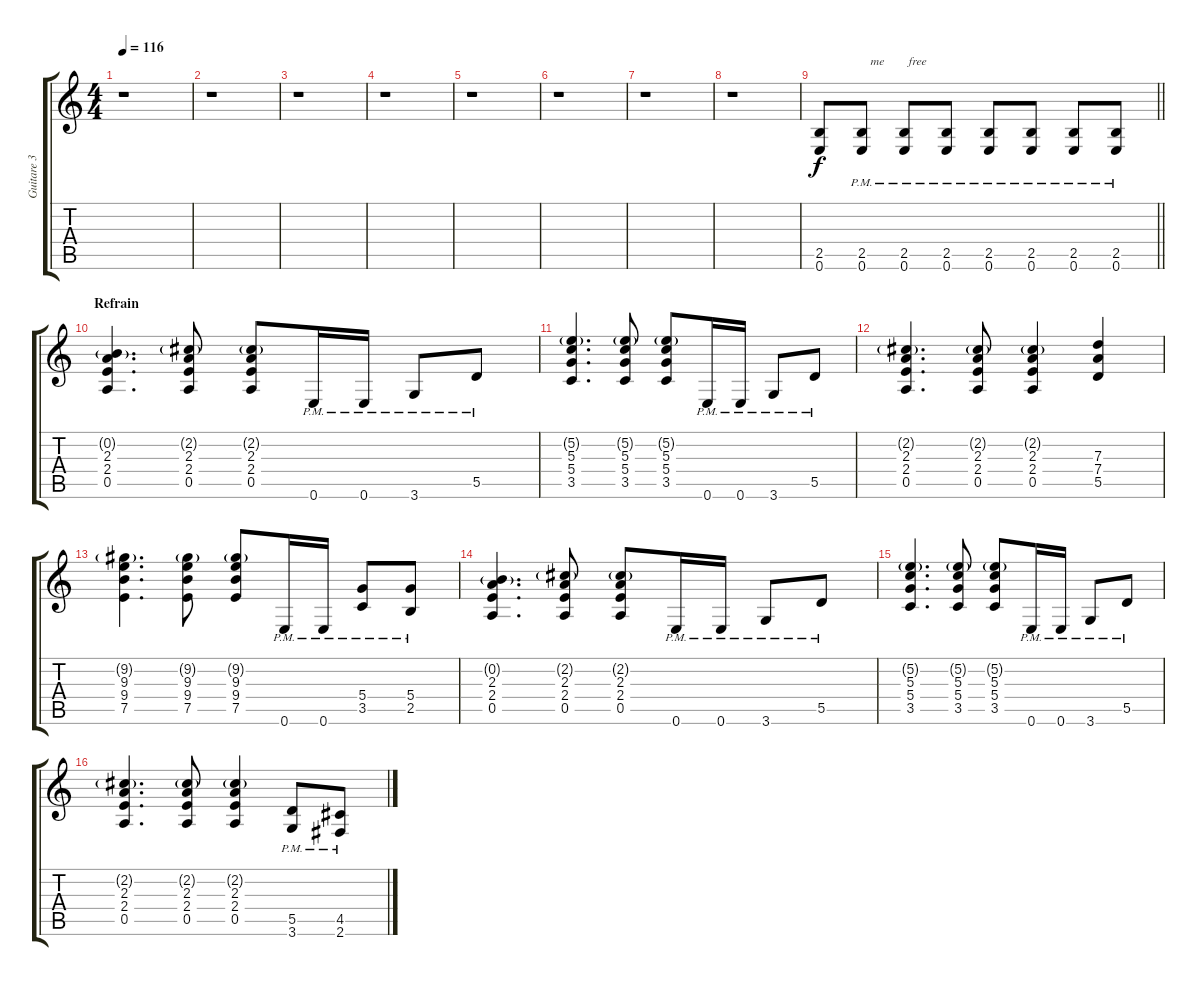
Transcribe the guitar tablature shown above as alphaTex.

\track ("Guitare 3 " "Guitare 3 ") {instrument distortionguitar}
\staff {score tabs}
\tuning (E4 B3 G3 D3 A2 E2) {hide}
\ts (4 4)
\tempo 116
\clef g2
\ks c
r.1{dy f} |
r.1 |
r.1 |
r.1 |
r.1 |
r.1 |
r.1 |
r.1 |
\barLineRight lightlight
(2.5 0.6).8{txt "                 me        free"} (2.5{pm} 0.6{pm}).8 (2.5{pm} 0.6{pm}).8 (2.5{pm} 0.6{pm}).8 (2.5{pm} 0.6{pm}).8 (2.5{pm} 0.6{pm}).8 (2.5{pm} 0.6{pm}).8 (2.5{pm} 0.6{pm}).8 |
\section ("" "Refrain")
(0.2{g} 2.3 2.4 0.5).4{d} (2.2{g} 2.3 2.4 0.5).8 (2.2{g} 2.3 2.4 0.5).8 0.6{pm}.16 0.6{pm}.16 3.6{pm}.8 5.5{pm}.8 |
(5.2{g} 5.3 5.4 3.5).4{d} (5.2{g} 5.3 5.4 3.5).8 (5.2{g} 5.3 5.4 3.5).8 0.6{pm}.16 0.6{pm}.16 3.6{pm}.8 5.5{pm}.8 |
(2.2{g} 2.3 2.4 0.5).4{d} (2.2{g} 2.3 2.4 0.5).8 (2.2{g} 2.3 2.4 0.5).4 (7.3 7.4 5.5).4 |
(9.2{g} 9.3 9.4 7.5).4{d} (9.2{g} 9.3 9.4 7.5).8 (9.2{g} 9.3 9.4 7.5).8 0.6{pm}.16 0.6{pm}.16 (5.4{pm} 3.5{pm}).8 (5.4{pm} 2.5{pm}).8 |
(0.2{g} 2.3 2.4 0.5).4{d} (2.2{g} 2.3 2.4 0.5).8 (2.2{g} 2.3 2.4 0.5).8 0.6{pm}.16 0.6{pm}.16 3.6{pm}.8 5.5{pm}.8 |
(5.2{g} 5.3 5.4 3.5).4{d} (5.2{g} 5.3 5.4 3.5).8 (5.2{g} 5.3 5.4 3.5).8 0.6{pm}.16 0.6{pm}.16 3.6{pm}.8 5.5{pm}.8 |
(2.2{g} 2.3 2.4 0.5).4{d} (2.2{g} 2.3 2.4 0.5).8 (2.2{g} 2.3 2.4 0.5).4 (5.5{pm} 3.6{pm}).8 (4.5{pm} 2.6{pm}).8
